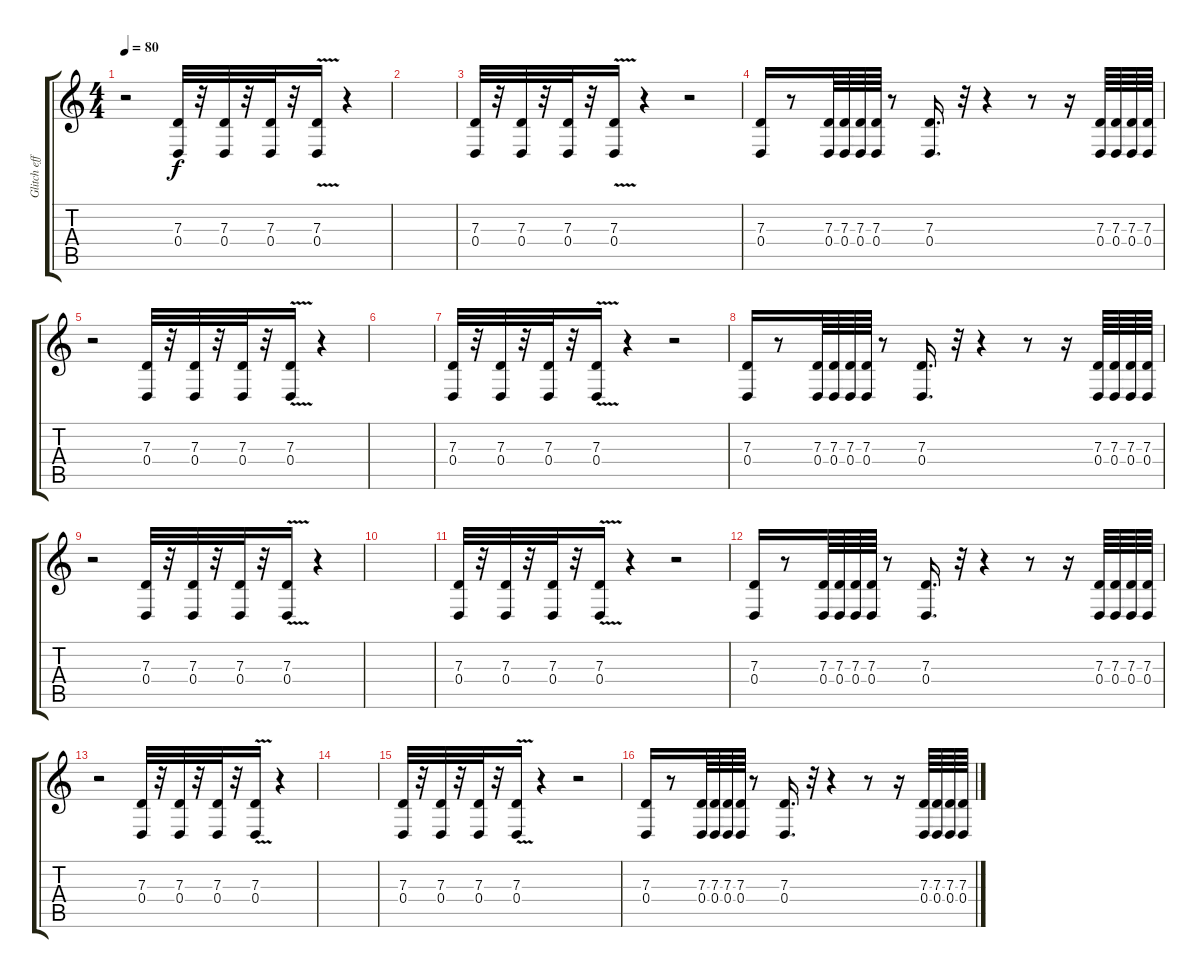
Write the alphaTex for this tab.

\track ("Glitch effects" "Glitch eff") {instrument lead2sawtooth}
\staff {score tabs}
\tuning (E4 B3 G3 D3 A2 E2) {hide}
\ts (4 4)
\tempo 80
\clef g2
\ks c
r.2{dy f} (7.3 0.4).32 r.32 (7.3 0.4).32 r.32 (7.3 0.4).32 r.32 (7.3 0.4{v}).16 r.4 |
|
(7.3 0.4).32 r.32 (7.3 0.4).32 r.32 (7.3 0.4).32 r.32 (7.3 0.4{v}).16 r.4 r.2 |
(7.3 0.4).16 r.8 (7.3 0.4).64 (7.3 0.4).64 (7.3 0.4).64 (7.3 0.4).64 r.8 (7.3 0.4).16{d} r.32 r.4 r.8 r.16 (7.3 0.4).64 (7.3 0.4).64 (7.3 0.4).64 (7.3 0.4).64 |
r.2 (7.3 0.4).32 r.32 (7.3 0.4).32 r.32 (7.3 0.4).32 r.32 (7.3 0.4{v}).16 r.4 |
|
(7.3 0.4).32 r.32 (7.3 0.4).32 r.32 (7.3 0.4).32 r.32 (7.3 0.4{v}).16 r.4 r.2 |
(7.3 0.4).16 r.8 (7.3 0.4).64 (7.3 0.4).64 (7.3 0.4).64 (7.3 0.4).64 r.8 (7.3 0.4).16{d} r.32 r.4 r.8 r.16 (7.3 0.4).64 (7.3 0.4).64 (7.3 0.4).64 (7.3 0.4).64 |
r.2 (7.3 0.4).32 r.32 (7.3 0.4).32 r.32 (7.3 0.4).32 r.32 (7.3 0.4{v}).16 r.4 |
|
(7.3 0.4).32 r.32 (7.3 0.4).32 r.32 (7.3 0.4).32 r.32 (7.3 0.4{v}).16 r.4 r.2 |
(7.3 0.4).16 r.8 (7.3 0.4).64 (7.3 0.4).64 (7.3 0.4).64 (7.3 0.4).64 r.8 (7.3 0.4).16{d} r.32 r.4 r.8 r.16 (7.3 0.4).64 (7.3 0.4).64 (7.3 0.4).64 (7.3 0.4).64 |
r.2 (7.3 0.4).32 r.32 (7.3 0.4).32 r.32 (7.3 0.4).32 r.32 (7.3 0.4{v}).16 r.4 |
|
(7.3 0.4).32 r.32 (7.3 0.4).32 r.32 (7.3 0.4).32 r.32 (7.3 0.4{v}).16 r.4 r.2 |
(7.3 0.4).16 r.8 (7.3 0.4).64 (7.3 0.4).64 (7.3 0.4).64 (7.3 0.4).64 r.8 (7.3 0.4).16{d} r.32 r.4 r.8 r.16 (7.3 0.4).64 (7.3 0.4).64 (7.3 0.4).64 (7.3 0.4).64
